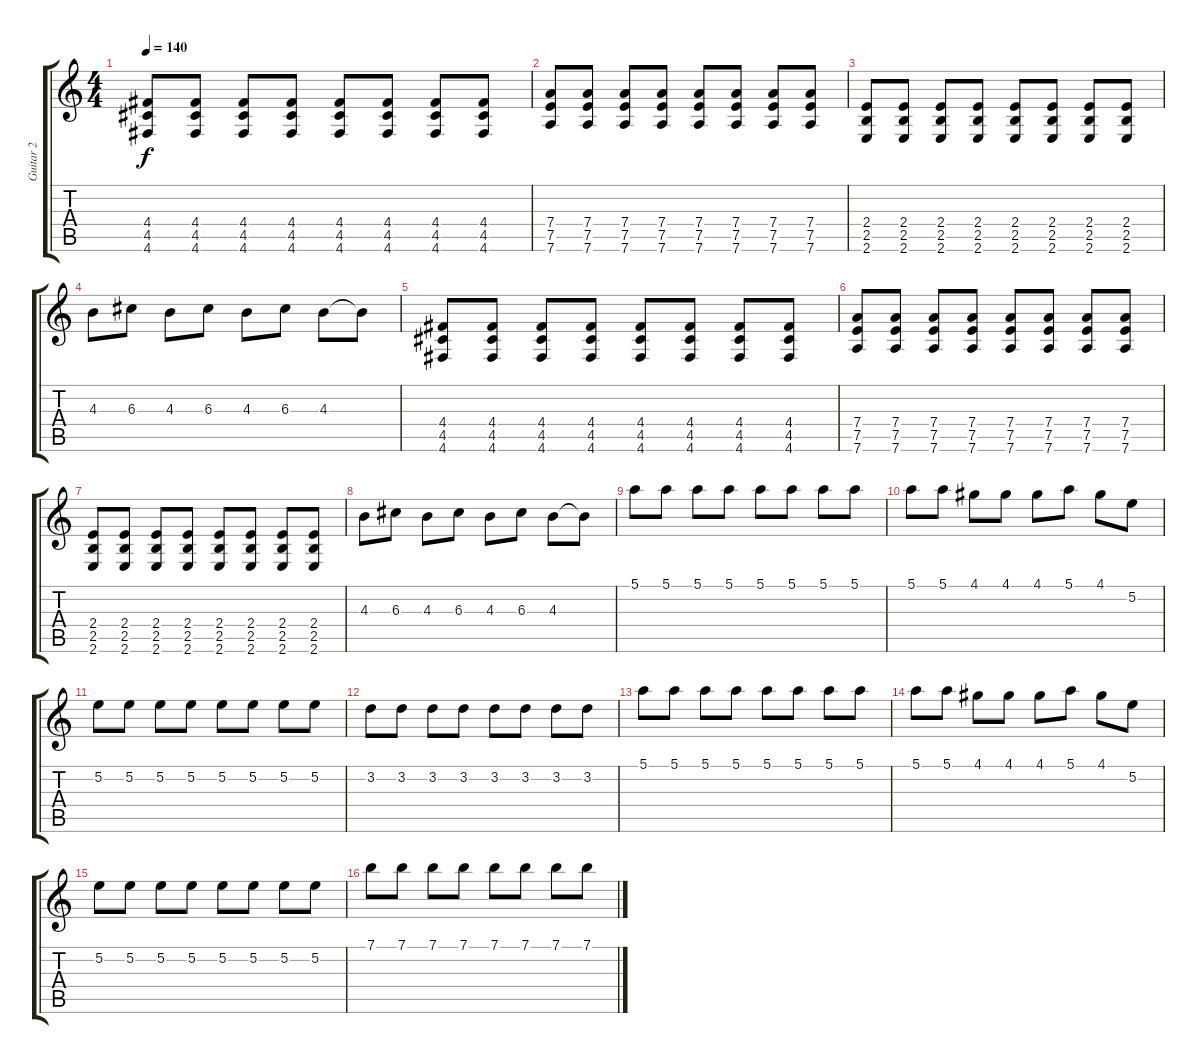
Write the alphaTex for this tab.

\track ("Guitar 2" "Guitar 2") {instrument distortionguitar}
\staff {score tabs}
\tuning (E4 B3 G3 D3 A2 D2) {hide}
\ts (4 4)
\tempo 140
\clef g2
\ks c
(4.4 4.5 4.6).8{dy f} (4.4 4.5 4.6).8 (4.4 4.5 4.6).8 (4.4 4.5 4.6).8 (4.4 4.5 4.6).8 (4.4 4.5 4.6).8 (4.4 4.5 4.6).8 (4.4 4.5 4.6).8 |
(7.4 7.5 7.6).8 (7.4 7.5 7.6).8 (7.4 7.5 7.6).8 (7.4 7.5 7.6).8 (7.4 7.5 7.6).8 (7.4 7.5 7.6).8 (7.4 7.5 7.6).8 (7.4 7.5 7.6).8 |
(2.4 2.5 2.6).8 (2.4 2.5 2.6).8 (2.4 2.5 2.6).8 (2.4 2.5 2.6).8 (2.4 2.5 2.6).8 (2.4 2.5 2.6).8 (2.4 2.5 2.6).8 (2.4 2.5 2.6).8 |
4.3.8 6.3.8 4.3.8 6.3.8 4.3.8 6.3.8 4.3.8 4.3{t}.8 |
(4.4 4.5 4.6).8 (4.4 4.5 4.6).8 (4.4 4.5 4.6).8 (4.4 4.5 4.6).8 (4.4 4.5 4.6).8 (4.4 4.5 4.6).8 (4.4 4.5 4.6).8 (4.4 4.5 4.6).8 |
(7.4 7.5 7.6).8 (7.4 7.5 7.6).8 (7.4 7.5 7.6).8 (7.4 7.5 7.6).8 (7.4 7.5 7.6).8 (7.4 7.5 7.6).8 (7.4 7.5 7.6).8 (7.4 7.5 7.6).8 |
(2.4 2.5 2.6).8 (2.4 2.5 2.6).8 (2.4 2.5 2.6).8 (2.4 2.5 2.6).8 (2.4 2.5 2.6).8 (2.4 2.5 2.6).8 (2.4 2.5 2.6).8 (2.4 2.5 2.6).8 |
4.3.8 6.3.8 4.3.8 6.3.8 4.3.8 6.3.8 4.3.8 4.3{t}.8 |
5.1.8 5.1.8 5.1.8 5.1.8 5.1.8 5.1.8 5.1.8 5.1.8 |
5.1.8 5.1.8 4.1.8 4.1.8 4.1.8 5.1.8 4.1.8 5.2.8 |
5.2.8 5.2.8 5.2.8 5.2.8 5.2.8 5.2.8 5.2.8 5.2.8 |
3.2.8 3.2.8 3.2.8 3.2.8 3.2.8 3.2.8 3.2.8 3.2.8 |
5.1.8 5.1.8 5.1.8 5.1.8 5.1.8 5.1.8 5.1.8 5.1.8 |
5.1.8 5.1.8 4.1.8 4.1.8 4.1.8 5.1.8 4.1.8 5.2.8 |
5.2.8 5.2.8 5.2.8 5.2.8 5.2.8 5.2.8 5.2.8 5.2.8 |
7.1.8 7.1.8 7.1.8 7.1.8 7.1.8 7.1.8 7.1.8 7.1.8
